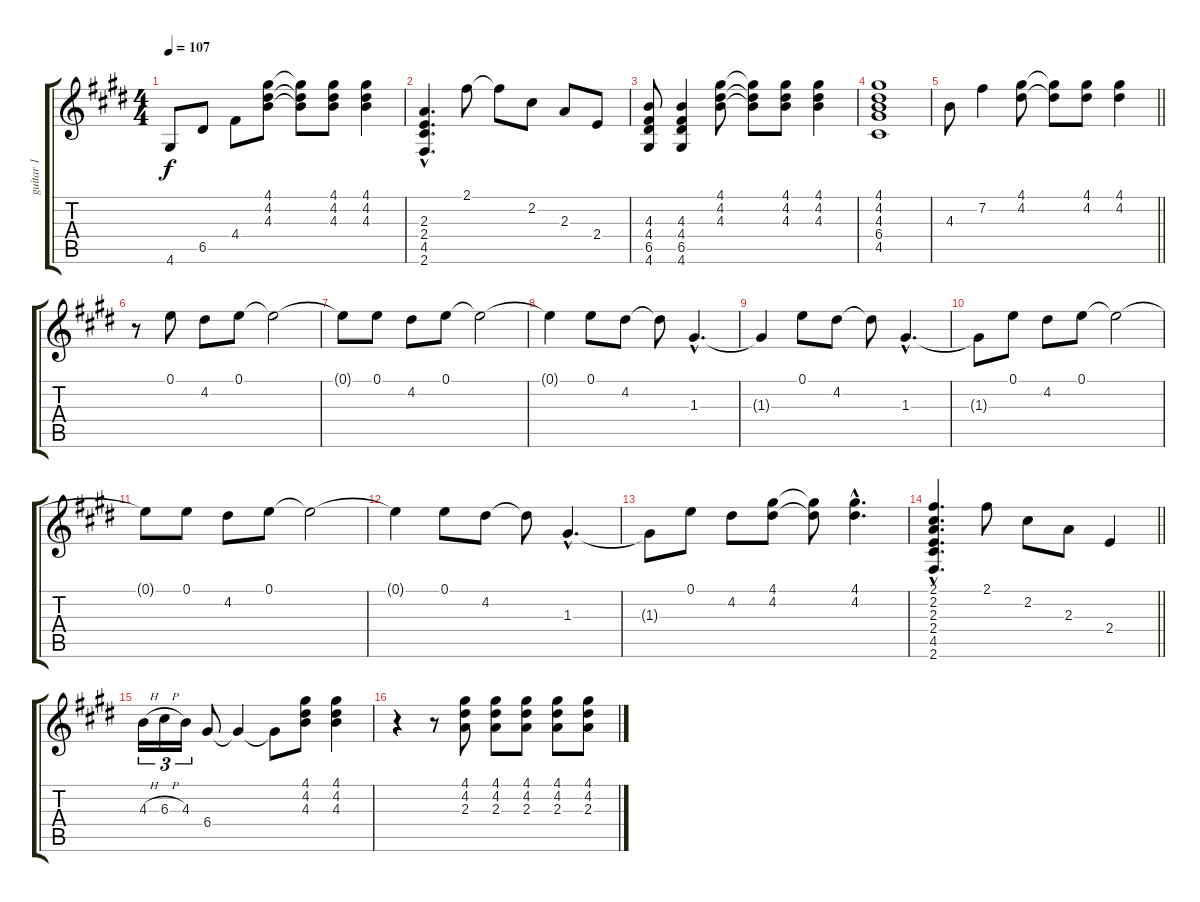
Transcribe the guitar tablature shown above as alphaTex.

\track ("guitar 1" "guitar 1") {instrument electricguitarjazz}
\staff {score tabs}
\tuning (E4 B3 G3 D3 A2 E2) {hide}
\ts (4 4)
\tempo 107
\clef g2
\ks e
4.6.8{dy f} 6.5.8 4.4.8 (4.1 4.2 4.3).8 (4.1{t} 4.2{t} 4.3{t}).8 (4.1 4.2 4.3).8 (4.1 4.2 4.3).4 |
(2.3{hac} 2.4{hac} 4.5{hac} 2.6{hac}).4{d} 2.1.8 2.1{t}.8 2.2.8 2.3.8 2.4.8 |
(4.3 4.4 6.5 4.6).8 (4.3 4.4 6.5 4.6).4 (4.1 4.2 4.3).8 (4.1{t} 4.2{t} 4.3{t}).8 (4.1 4.2 4.3).8 (4.1 4.2 4.3).4 |
(4.1 4.2 4.3 6.4 4.5).1 |
\barLineRight lightlight
4.3.8 7.2.4 (4.1 4.2).8 (4.1{t} 4.2{t}).8 (4.1 4.2).8 (4.1 4.2).4 |
r.8 0.1.8 4.2.8 0.1.8 0.1{t}.2 |
0.1{t}.8 0.1.8 4.2.8 0.1.8 0.1{t}.2 |
0.1{t}.4 0.1.8 4.2.8 4.2{t}.8 1.3{hac}.4{d} |
1.3{t}.4 0.1.8 4.2.8 4.2{t}.8 1.3{hac}.4{d} |
1.3{t}.8 0.1.8 4.2.8 0.1.8 0.1{t}.2 |
0.1{t}.8 0.1.8 4.2.8 0.1.8 0.1{t}.2 |
0.1{t}.4 0.1.8 4.2.8 4.2{t}.8 1.3{hac}.4{d} |
1.3{t}.8 0.1.8 4.2.8 (4.1 4.2).8 (4.1{t} 4.2{t}).8 (4.1{hac} 4.2{hac}).4{d} |
\barLineRight lightlight
(2.1{hac} 2.2{hac} 2.3{hac} 2.4{hac} 4.5{hac} 2.6{hac}).4{d} 2.1.8 2.2.8 2.3.8 2.4.4 |
4.3{h}.16{tu (3 2)} 6.3{h}.16{tu (3 2)} 4.3.16{tu (3 2)} 6.4.8 6.4{t}.4 6.4{t}.8 (4.1 4.2 4.3).8 (4.1 4.2 4.3).4 |
r.4 r.8 (4.1 4.2 2.3).8 (4.1 4.2 2.3).8 (4.1 4.2 2.3).8 (4.1 4.2 2.3).8 (4.1 4.2 2.3).8
